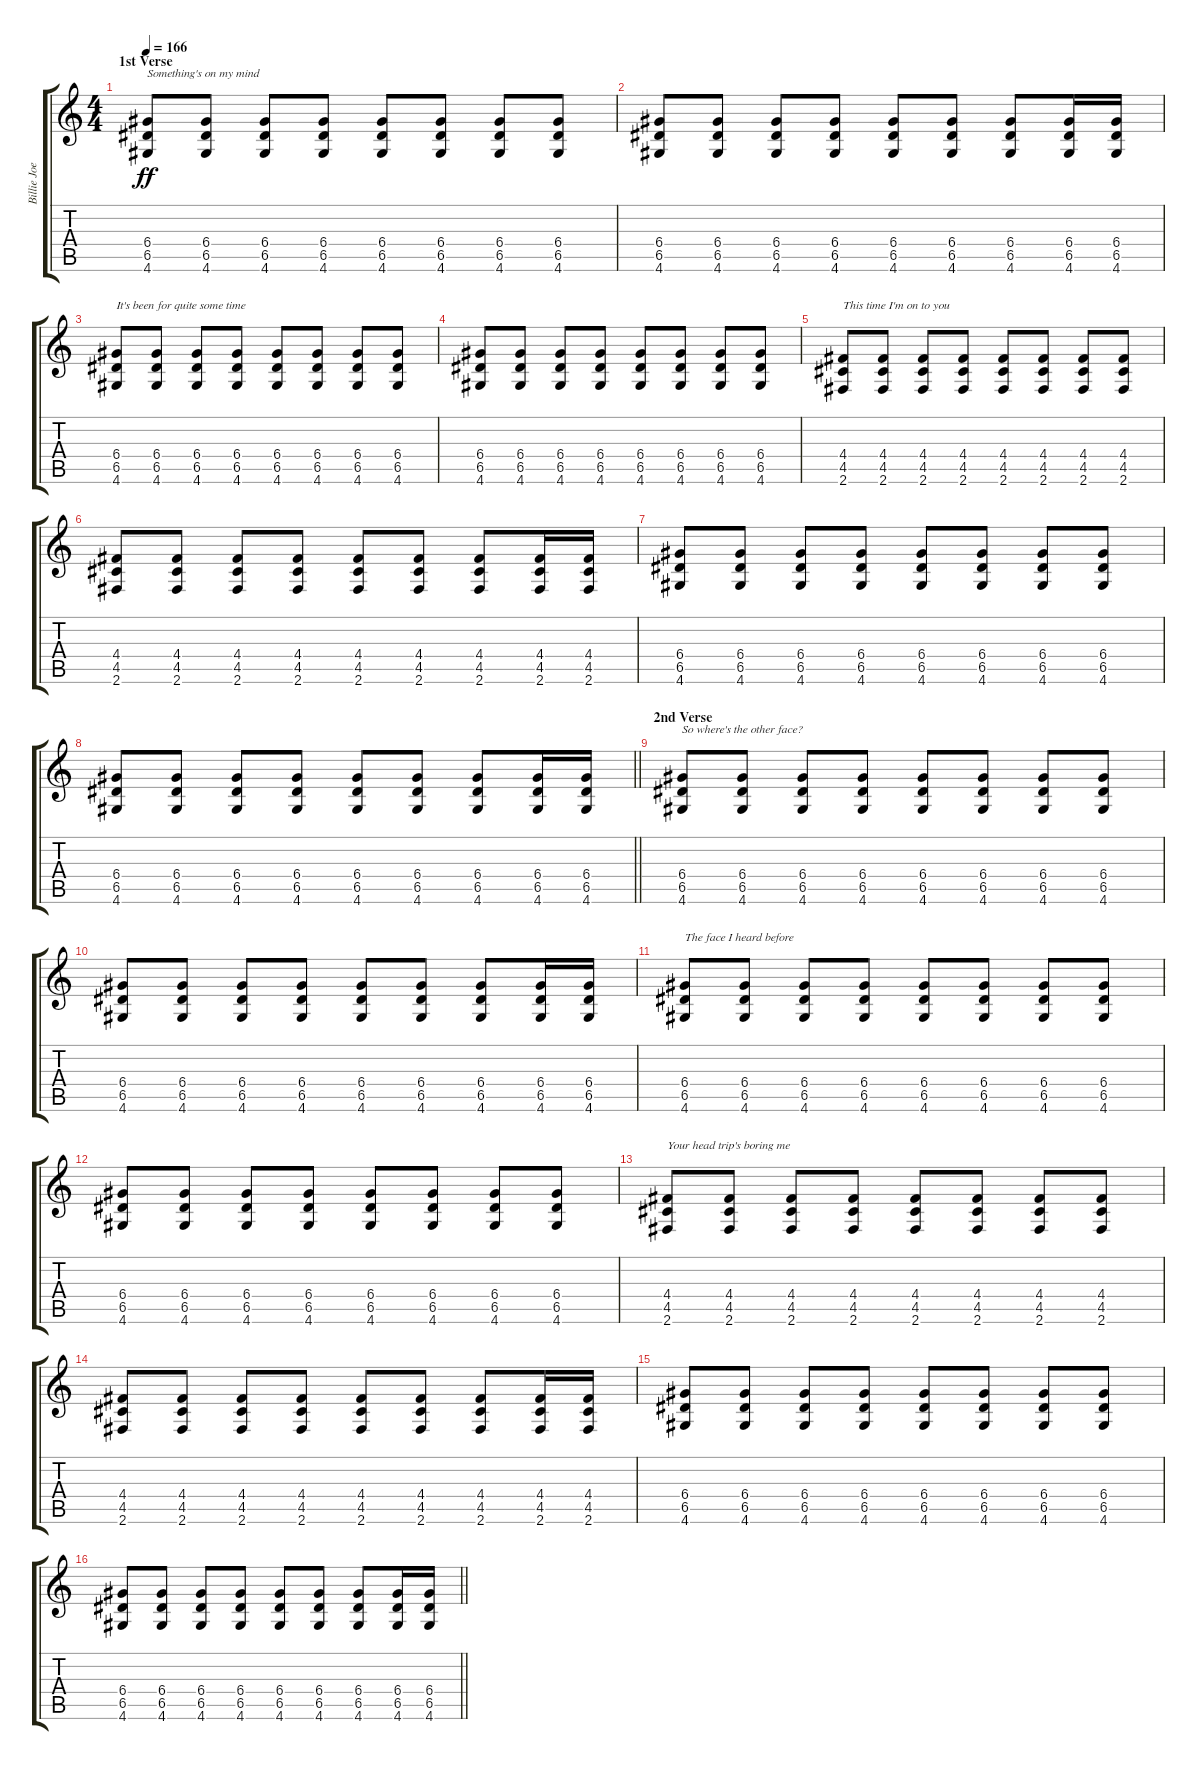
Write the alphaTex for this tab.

\track ("Billie Joe Armstrong (Guitar)" "Billie Joe") {instrument acousticguitarnylon}
\staff {score tabs}
\tuning (E4 B3 G3 D3 A2 E2) {hide}
\ts (4 4)
\section ("" "1st Verse")
\tempo 166
\clef g2
\ks c
(6.4 6.5 4.6).8{txt "Something's on my mind" dy ff instrument acousticguitarnylon} (6.4 6.5 4.6).8 (6.4 6.5 4.6).8 (6.4 6.5 4.6).8 (6.4 6.5 4.6).8 (6.4 6.5 4.6).8 (6.4 6.5 4.6).8 (6.4 6.5 4.6).8 |
(6.4 6.5 4.6).8 (6.4 6.5 4.6).8 (6.4 6.5 4.6).8 (6.4 6.5 4.6).8 (6.4 6.5 4.6).8 (6.4 6.5 4.6).8 (6.4 6.5 4.6).8 (6.4 6.5 4.6).16 (6.4 6.5 4.6).16 |
(6.4 6.5 4.6).8{txt "It's been for quite some time"} (6.4 6.5 4.6).8 (6.4 6.5 4.6).8 (6.4 6.5 4.6).8 (6.4 6.5 4.6).8 (6.4 6.5 4.6).8 (6.4 6.5 4.6).8 (6.4 6.5 4.6).8 |
(6.4 6.5 4.6).8 (6.4 6.5 4.6).8 (6.4 6.5 4.6).8 (6.4 6.5 4.6).8 (6.4 6.5 4.6).8 (6.4 6.5 4.6).8 (6.4 6.5 4.6).8 (6.4 6.5 4.6).8 |
(4.4 4.5 2.6).8{txt "This time I'm on to you"} (4.4 4.5 2.6).8 (4.4 4.5 2.6).8 (4.4 4.5 2.6).8 (4.4 4.5 2.6).8 (4.4 4.5 2.6).8 (4.4 4.5 2.6).8 (4.4 4.5 2.6).8 |
(4.4 4.5 2.6).8 (4.4 4.5 2.6).8 (4.4 4.5 2.6).8 (4.4 4.5 2.6).8 (4.4 4.5 2.6).8 (4.4 4.5 2.6).8 (4.4 4.5 2.6).8 (4.4 4.5 2.6).16 (4.4 4.5 2.6).16 |
(6.4 6.5 4.6).8 (6.4 6.5 4.6).8 (6.4 6.5 4.6).8 (6.4 6.5 4.6).8 (6.4 6.5 4.6).8 (6.4 6.5 4.6).8 (6.4 6.5 4.6).8 (6.4 6.5 4.6).8 |
\barLineRight lightlight
(6.4 6.5 4.6).8 (6.4 6.5 4.6).8 (6.4 6.5 4.6).8 (6.4 6.5 4.6).8 (6.4 6.5 4.6).8 (6.4 6.5 4.6).8 (6.4 6.5 4.6).8 (6.4 6.5 4.6).16 (6.4 6.5 4.6).16 |
\section ("" "2nd Verse")
(6.4 6.5 4.6).8{txt "So where's the other face?"} (6.4 6.5 4.6).8 (6.4 6.5 4.6).8 (6.4 6.5 4.6).8 (6.4 6.5 4.6).8 (6.4 6.5 4.6).8 (6.4 6.5 4.6).8 (6.4 6.5 4.6).8 |
(6.4 6.5 4.6).8 (6.4 6.5 4.6).8 (6.4 6.5 4.6).8 (6.4 6.5 4.6).8 (6.4 6.5 4.6).8 (6.4 6.5 4.6).8 (6.4 6.5 4.6).8 (6.4 6.5 4.6).16 (6.4 6.5 4.6).16 |
(6.4 6.5 4.6).8{txt "The face I heard before"} (6.4 6.5 4.6).8 (6.4 6.5 4.6).8 (6.4 6.5 4.6).8 (6.4 6.5 4.6).8 (6.4 6.5 4.6).8 (6.4 6.5 4.6).8 (6.4 6.5 4.6).8 |
(6.4 6.5 4.6).8 (6.4 6.5 4.6).8 (6.4 6.5 4.6).8 (6.4 6.5 4.6).8 (6.4 6.5 4.6).8 (6.4 6.5 4.6).8 (6.4 6.5 4.6).8 (6.4 6.5 4.6).8 |
(4.4 4.5 2.6).8{txt "Your head trip's boring me"} (4.4 4.5 2.6).8 (4.4 4.5 2.6).8 (4.4 4.5 2.6).8 (4.4 4.5 2.6).8 (4.4 4.5 2.6).8 (4.4 4.5 2.6).8 (4.4 4.5 2.6).8 |
(4.4 4.5 2.6).8 (4.4 4.5 2.6).8 (4.4 4.5 2.6).8 (4.4 4.5 2.6).8 (4.4 4.5 2.6).8 (4.4 4.5 2.6).8 (4.4 4.5 2.6).8 (4.4 4.5 2.6).16 (4.4 4.5 2.6).16 |
(6.4 6.5 4.6).8 (6.4 6.5 4.6).8 (6.4 6.5 4.6).8 (6.4 6.5 4.6).8 (6.4 6.5 4.6).8 (6.4 6.5 4.6).8 (6.4 6.5 4.6).8 (6.4 6.5 4.6).8 |
\barLineRight lightlight
(6.4 6.5 4.6).8 (6.4 6.5 4.6).8 (6.4 6.5 4.6).8 (6.4 6.5 4.6).8 (6.4 6.5 4.6).8 (6.4 6.5 4.6).8 (6.4 6.5 4.6).8 (6.4 6.5 4.6).16 (6.4 6.5 4.6).16
